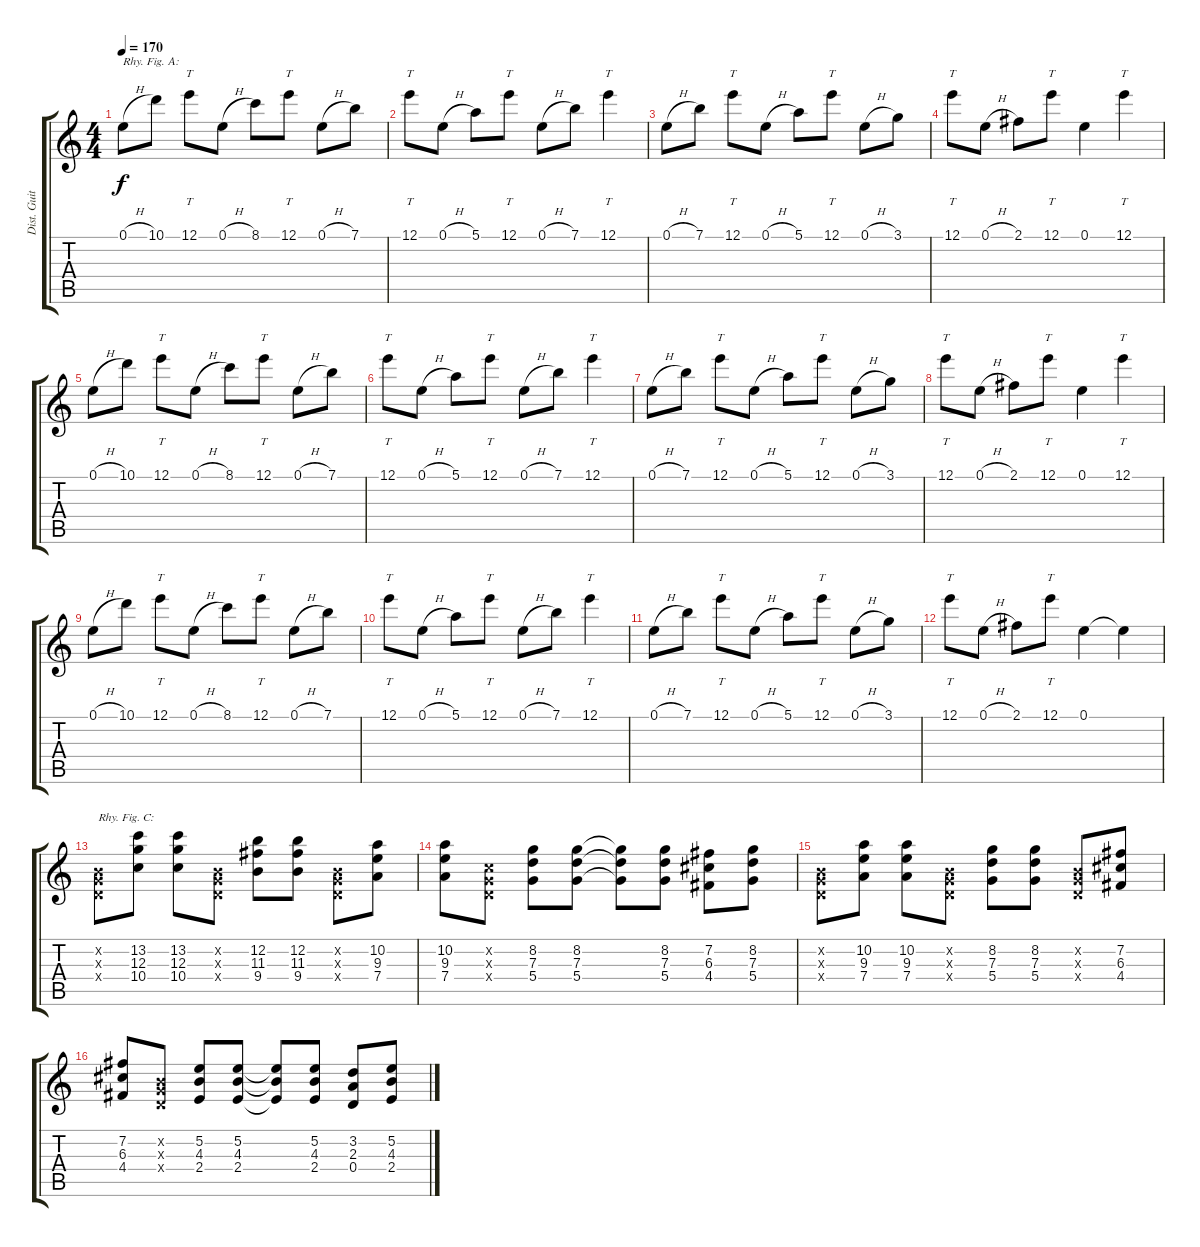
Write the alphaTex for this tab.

\track ("Dist. Guitar 2" "Dist. Guit") {instrument distortionguitar}
\staff {score tabs}
\tuning (E4 B3 G3 D3 A2 E2) {hide}
\ts (4 4)
\tempo 170
\clef g2
\ks c
0.1{h}.8{txt "Rhy. Fig. A:" dy f volume 16 instrument synthbass1} 10.1.8 12.1.8{tt} 0.1{h}.8 8.1.8 12.1.8{tt} 0.1{h}.8 7.1.8 |
12.1.8{tt} 0.1{h}.8 5.1.8 12.1.8{tt} 0.1{h}.8 7.1.8 12.1.4{tt} |
0.1{h}.8 7.1.8 12.1.8{tt} 0.1{h}.8 5.1.8 12.1.8{tt} 0.1{h}.8 3.1.8 |
12.1.8{tt} 0.1{h}.8 2.1.8 12.1.8{tt} 0.1.4 12.1.4{tt} |
0.1{h}.8 10.1.8 12.1.8{tt} 0.1{h}.8 8.1.8 12.1.8{tt} 0.1{h}.8 7.1.8 |
12.1.8{tt} 0.1{h}.8 5.1.8 12.1.8{tt} 0.1{h}.8 7.1.8 12.1.4{tt} |
0.1{h}.8 7.1.8 12.1.8{tt} 0.1{h}.8 5.1.8 12.1.8{tt} 0.1{h}.8 3.1.8 |
12.1.8{tt} 0.1{h}.8 2.1.8 12.1.8{tt} 0.1.4 12.1.4{tt} |
0.1{h}.8 10.1.8 12.1.8{tt} 0.1{h}.8 8.1.8 12.1.8{tt} 0.1{h}.8 7.1.8 |
12.1.8{tt} 0.1{h}.8 5.1.8 12.1.8{tt} 0.1{h}.8 7.1.8 12.1.4{tt} |
0.1{h}.8 7.1.8 12.1.8{tt} 0.1{h}.8 5.1.8 12.1.8{tt} 0.1{h}.8 3.1.8 |
12.1.8{tt} 0.1{h}.8 2.1.8 12.1.8{tt} 0.1.4 0.1{t}.4 |
(0.2{x} 0.3{x} 0.4{x}).8{txt "Rhy. Fig. C:" volume 10 instrument distortionguitar} (13.2 12.3 10.4).8 (13.2 12.3 10.4).8 (0.2{x} 0.3{x} 0.4{x}).8 (12.2 11.3 9.4).8 (12.2 11.3 9.4).8 (0.2{x} 0.3{x} 0.4{x}).8 (10.2 9.3 7.4).8 |
(10.2 9.3 7.4).8 (1.2{x} 0.3{x} 0.4{x}).8 (8.2 7.3 5.4).8 (8.2 7.3 5.4).8 (8.2{t} 7.3{t} 5.4{t}).8 (8.2 7.3 5.4).8 (7.2 6.3 4.4).8 (8.2 7.3 5.4).8 |
(0.2{x} 0.3{x} 0.4{x}).8 (10.2 9.3 7.4).8 (10.2 9.3 7.4).8 (0.2{x} 0.3{x} 0.4{x}).8 (8.2 7.3 5.4).8 (8.2 7.3 5.4).8 (0.2{x} 0.3{x} 0.4{x}).8 (7.2 6.3 4.4).8 |
(7.2 6.3 4.4).8 (0.2{x} 0.3{x} 0.4{x}).8 (5.2 4.3 2.4).8 (5.2 4.3 2.4).8 (5.2{t} 4.3{t} 2.4{t}).8 (5.2 4.3 2.4).8 (3.2 2.3 0.4).8 (5.2 4.3 2.4).8
